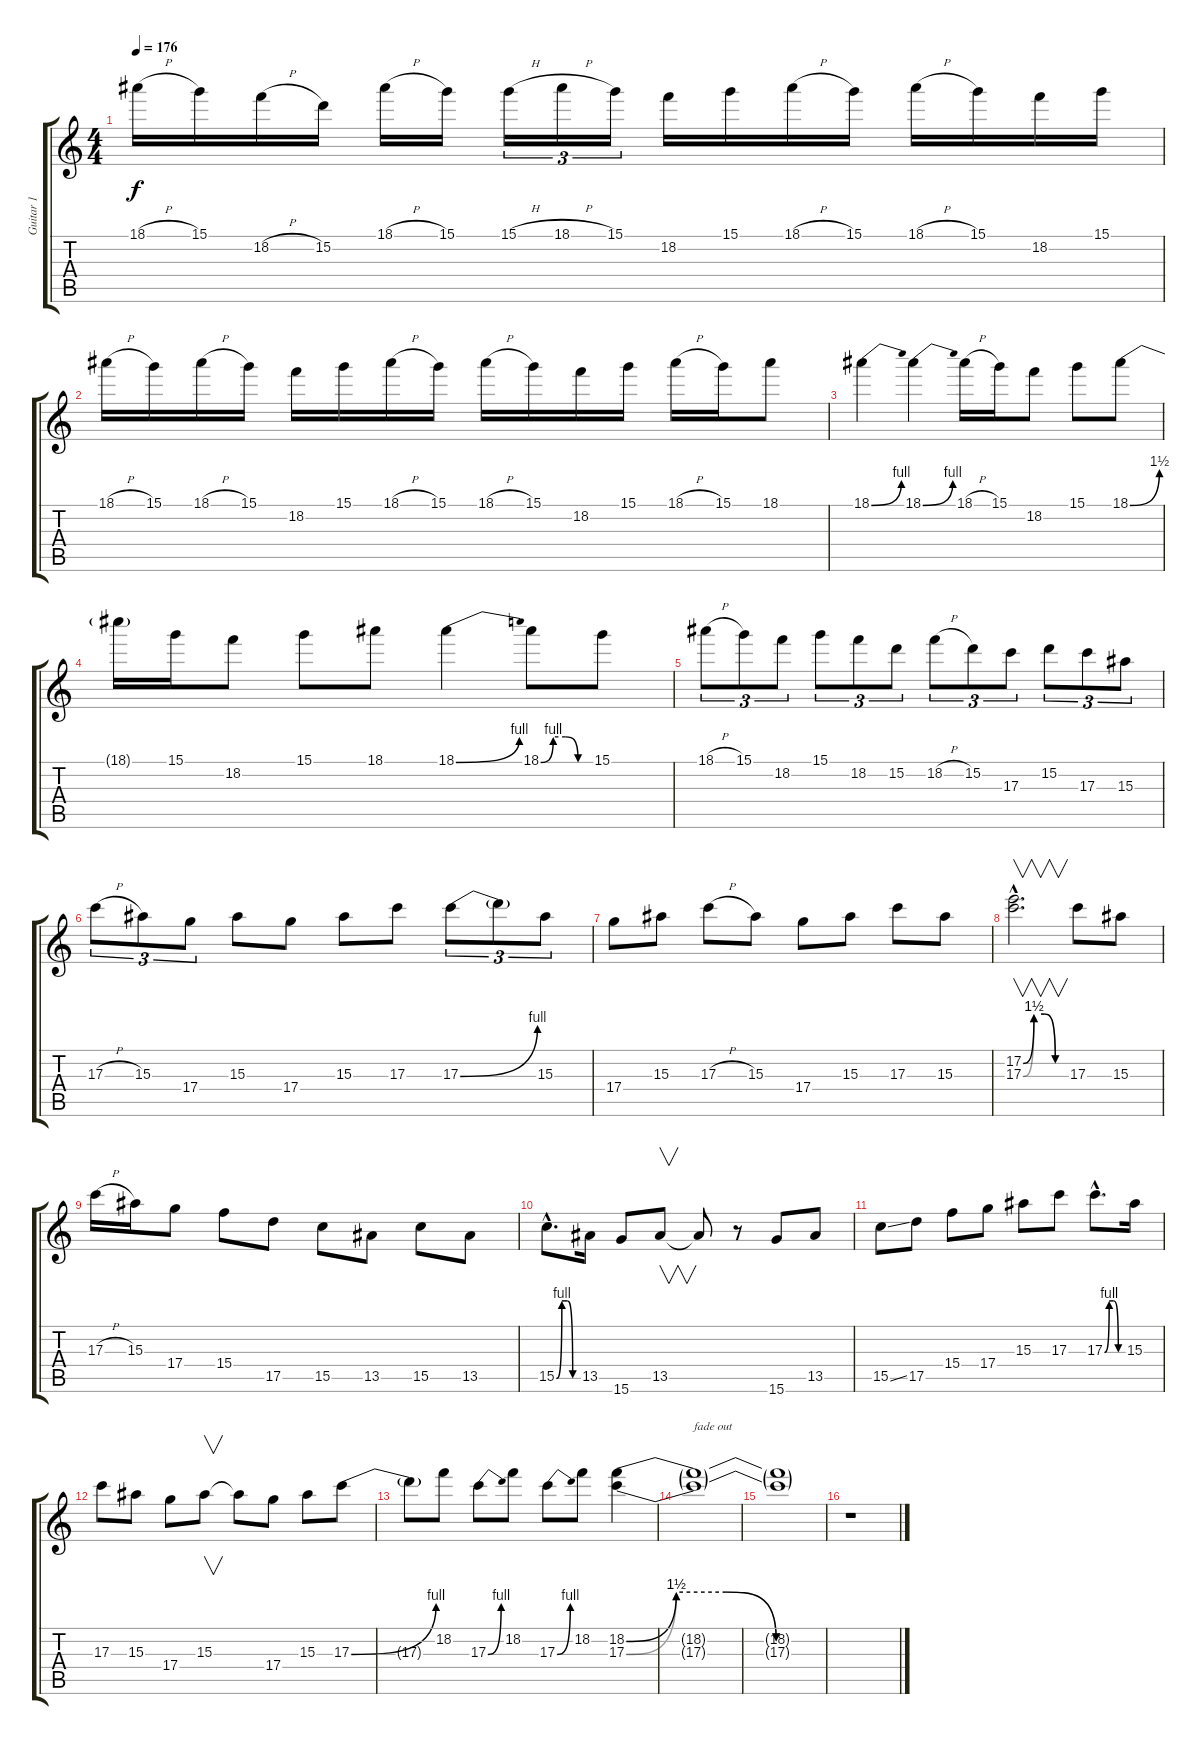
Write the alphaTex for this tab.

\track ("Guitar 1" "Guitar 1") {instrument distortionguitar}
\staff {score tabs}
\tuning (E4 B3 G3 D3 A2 E2) {hide}
\ts (4 4)
\tempo 176
\clef g2
\ks c
18.1{h}.16{dy f} 15.1.16 18.2{h}.16 15.2.16 18.1{h}.16 15.1.16 15.1{h}.16{tu (3 2)} 18.1{h}.16{tu (3 2)} 15.1.16{tu (3 2)} 18.2.16 15.1.16 18.1{h}.16 15.1.16 18.1{h}.16 15.1.16 18.2.16 15.1.16 |
18.1{h}.16 15.1.16 18.1{h}.16 15.1.16 18.2.16 15.1.16 18.1{h}.16 15.1.16 18.1{h}.16 15.1.16 18.2.16 15.1.16 18.1{h}.16 15.1.16 18.1.8 |
18.1{be (bend 0 0 60 4)}.4 18.1{be (bend 0 0 60 4)}.4 18.1{h}.16 15.1.16 18.2.8 15.1.8 18.1{be (bend 0 0 60 6)}.8 |
18.1{t}.16 15.1.16 18.2.8 15.1.8 18.1.8 18.1{be (bend 0 0 60 4)}.4 18.1{be (custom 0 0 15 4 30 4 45 0 60 0)}.8 15.1.8 |
18.1{h}.8{tu (3 2)} 15.1.8{tu (3 2)} 18.2.8{tu (3 2)} 15.1.8{tu (3 2)} 18.2.8{tu (3 2)} 15.2.8{tu (3 2)} 18.2{h}.8{tu (3 2)} 15.2.8{tu (3 2)} 17.3.8{tu (3 2)} 15.2.8{tu (3 2)} 17.3.8{tu (3 2)} 15.3.8{tu (3 2)} |
17.3{h}.8{tu (3 2)} 15.3.8{tu (3 2)} 17.4.8{tu (3 2)} 15.3.8 17.4.8 15.3.8 17.3.8 17.3{be (bend 0 0 60 4)}.8{tu (3 2)} 17.3{t}.8{tu (3 2)} 15.3.8{tu (3 2)} |
17.4.8 15.3.8 17.3{h}.8 15.3.8 17.4.8 15.3.8 17.3.8 15.3.8 |
(17.2{be (custom 0 0 15 6 30 6 45 0 60 0) hac} 17.3{be (custom 0 0 15 6 30 6 45 0 60 0) hac}).2{v d} 17.3.8 15.3.8 |
17.3{h}.16 15.3.16 17.4.8 15.4.8 17.5.8 15.5.8 13.5.8 15.5.8 13.5.8 |
15.5{be (custom 0 0 15 4 30 4 45 0 60 0) hac}.8{d} 13.5.16 15.6.8 13.5.8{v} 13.5{t}.8 r.8 15.6.8 13.5.8 |
15.5{ss}.8 17.5.8 15.4.8 17.4.8 15.3.8 17.3.8 17.3{be (custom 0 0 15 4 30 4 45 0 60 0) hac}.8{d} 15.3.16 |
17.3.8 15.3.8 17.4.8 15.3.8{v} 15.3{t}.8 17.4.8 15.3.8 17.3{be (bend 0 0 60 4)}.8 |
17.3{t}.8 18.2.8 17.3{be (bend 0 0 60 4)}.8 18.2.8 17.3{be (bend 0 0 60 4)}.8 18.2.8 (18.2{be (custom 0 0 15 6 30 6 45 0 60 0)} 17.3{be (custom 0 0 15 6 30 6 45 0 60 0)}).4 |
(18.2{t} 17.3{t}).1{txt "fade out"} |
(18.2{t} 17.3{t}).1 |
r.1
